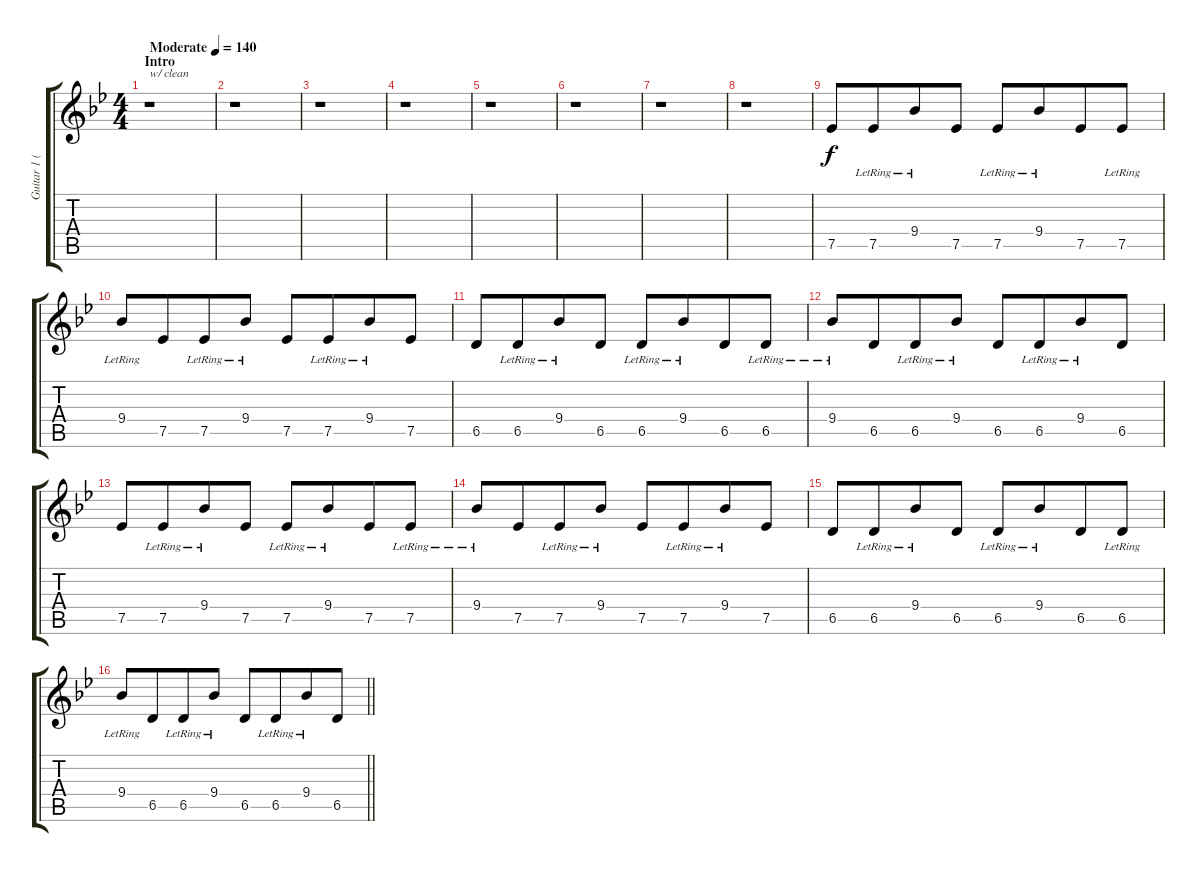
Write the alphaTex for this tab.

\track ("Guitar 1 (Tomo)" "Guitar 1 (") {instrument electricguitarjazz}
\staff {score tabs}
\tuning (Eb4 Bb3 Gb3 Db3 Ab2 Db2) {hide}
\ts (4 4)
\section ("" "Intro")
\tempo (140 "Moderate")
\clef g2
\ks gminor
r.1{txt "w/ clean" dy f volume 0 instrument electricguitarjazz} |
r.1 |
r.1 |
r.1 |
r.1 |
r.1 |
r.1 |
r.1 |
7.5.8{volume 14} 7.5{lr}.8{beam merge} 9.4{lr}.8 7.5.8 7.5{lr}.8 9.4{lr}.8{beam merge} 7.5.8 7.5{lr}.8 |
9.4{lr}.8 7.5.8{beam merge} 7.5{lr}.8 9.4{lr}.8 7.5.8 7.5{lr}.8{beam merge} 9.4{lr}.8 7.5.8 |
6.5.8 6.5{lr}.8{beam merge} 9.4{lr}.8 6.5.8 6.5{lr}.8 9.4{lr}.8{beam merge} 6.5.8 6.5{lr}.8 |
9.4{lr}.8 6.5.8{beam merge} 6.5{lr}.8 9.4{lr}.8 6.5.8 6.5{lr}.8{beam merge} 9.4{lr}.8 6.5.8 |
7.5.8 7.5{lr}.8{beam merge} 9.4{lr}.8 7.5.8 7.5{lr}.8 9.4{lr}.8{beam merge} 7.5.8 7.5{lr}.8 |
9.4{lr}.8 7.5.8{beam merge} 7.5{lr}.8 9.4{lr}.8 7.5.8 7.5{lr}.8{beam merge} 9.4{lr}.8 7.5.8 |
6.5.8 6.5{lr}.8{beam merge} 9.4{lr}.8 6.5.8 6.5{lr}.8 9.4{lr}.8{beam merge} 6.5.8 6.5{lr}.8 |
\barLineRight lightlight
9.4{lr}.8 6.5.8{beam merge} 6.5{lr}.8 9.4{lr}.8 6.5.8 6.5{lr}.8{beam merge} 9.4{lr}.8 6.5.8
